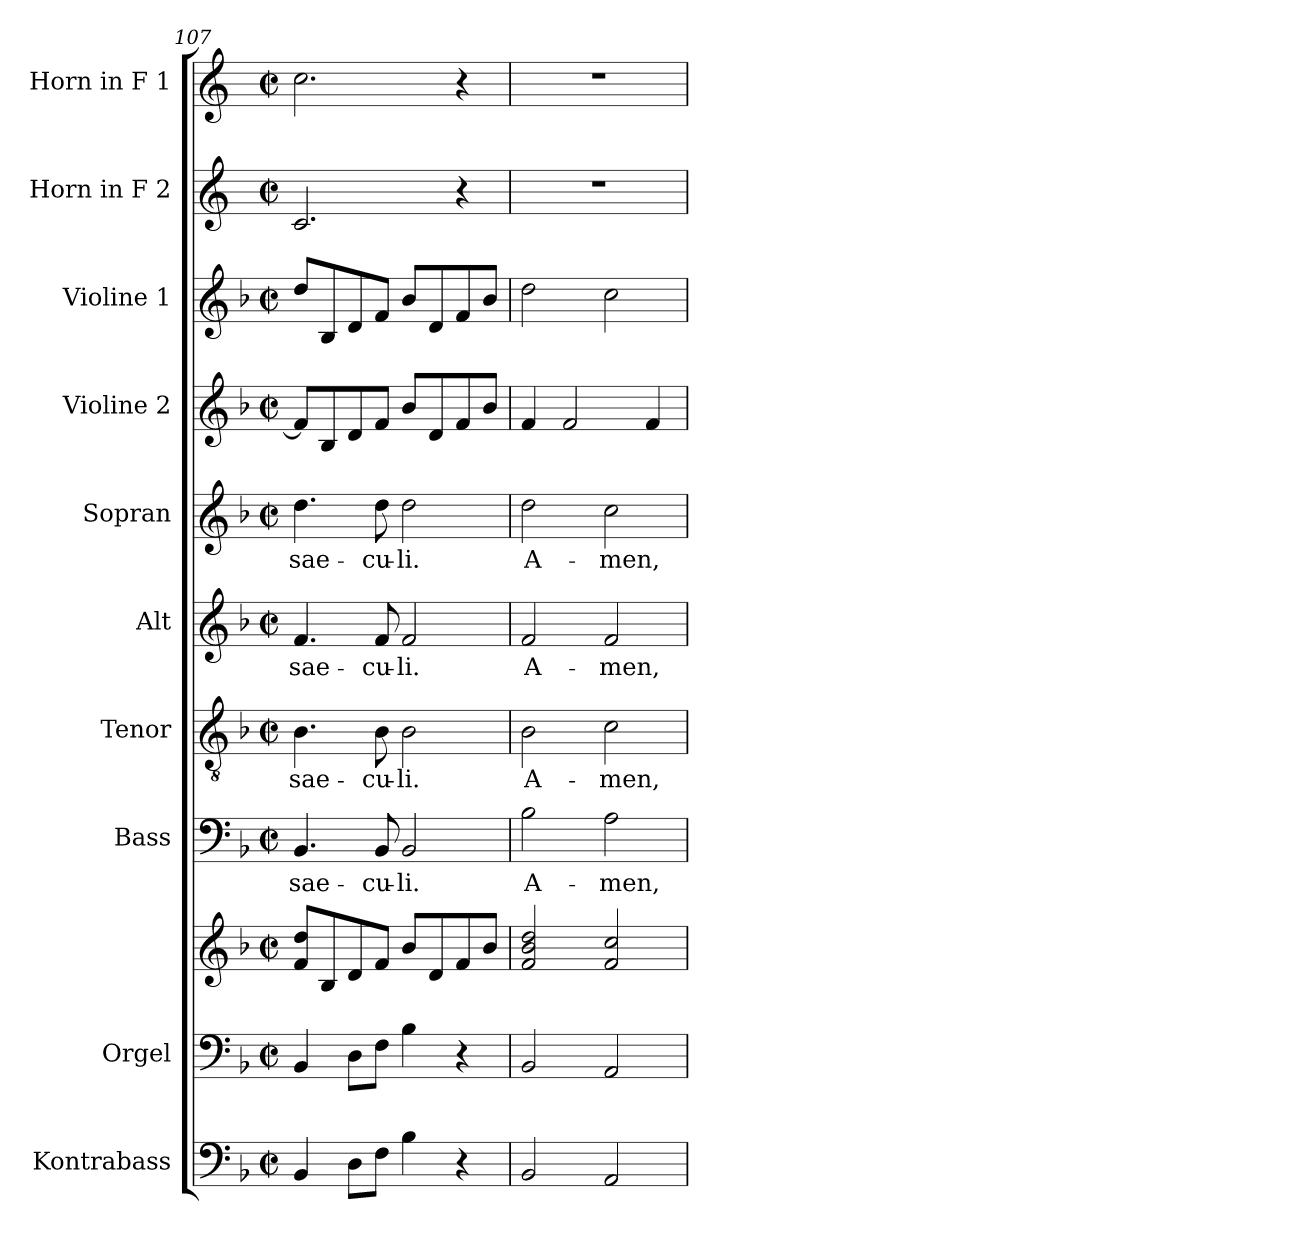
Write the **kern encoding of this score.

**kern	**kern	**kern	**kern	**text	**kern	**text	**kern	**text	**kern	**text	**kern	**kern	**kern	**kern
*part10	*part9	*part9	*part8	*part8	*part7	*part7	*part6	*part6	*part5	*part5	*part4	*part3	*part2	*part1
*staff11	*staff10	*staff9	*staff8	*staff8	*staff7	*staff7	*staff6	*staff6	*staff5	*staff5	*staff4	*staff3	*staff2	*staff1
*I"Kontrabass	*I"Orgel	*	*I"Bass	*	*I"Tenor	*	*I"Alt	*	*I"Sopran	*	*I"Violine 2	*I"Violine 1	*I"Horn in F 2	*I"Horn in F 1
*I'Kb.	*	*	*I'B.	*	*I'T.	*	*I'A.	*	*I'S.	*	*I'Vl. 2	*I'Vl. 1	*	*
*clefF4	*clefF4	*clefG2	*clefF4	*	*clefGv2	*	*clefG2	*	*clefG2	*	*clefG2	*clefG2	*clefG2	*clefG2
*ITrd7c12	*	*	*	*	*	*	*	*	*	*	*	*	*ITrd4c7	*ITrd4c7
*k[b-]	*k[b-]	*k[b-]	*k[b-]	*	*k[b-]	*	*k[b-]	*	*k[b-]	*	*k[b-]	*k[b-]	*k[b-]	*k[b-]
*F:	*F:	*F:	*F:	*	*F:	*	*F:	*	*F:	*	*F:	*F:	*F:	*F:
*M2/2	*M2/2	*M2/2	*M2/2	*	*M2/2	*	*M2/2	*	*M2/2	*	*M2/2	*M2/2	*M2/2	*M2/2
*met(c|)	*met(c|)	*met(c|)	*met(c|)	*	*met(c|)	*	*met(c|)	*	*met(c|)	*	*met(c|)	*met(c|)	*met(c|)	*met(c|)
=107	=107	=107	=107	=107	=107	=107	=107	=107	=107	=107	=107	=107	=107	=107
!	!	!	!	!LO:LY:b	!	!LO:LY:b	!	!LO:LY:b	!	!LO:LY:b	!	!	!	!
4BBB-/	4BB-/	8f/ 8dd/L	4.BB-/	sae-	4.B-\	sae-	4.f/	sae-	4.dd\	sae-	8f/L]	8dd/L	2.F/	2.f\
.	.	8B-/	.	.	.	.	.	.	.	.	8B-/	8B-/	.	.
8DD\L	8D\L	8d/	.	.	.	.	.	.	.	.	8d/	8d/	.	.
!	!	!	!	!LO:LY:b	!	!LO:LY:b	!	!LO:LY:b	!	!LO:LY:b	!	!	!	!
8FF\J	8F\J	8f/J	8BB-/	-cu-	8B-\	-cu-	8f/	-cu-	8dd\	-cu-	8f/J	8f/J	.	.
!	!	!	!	!LO:LY:b	!	!LO:LY:b	!	!LO:LY:b	!	!LO:LY:b	!	!	!	!
4BB-\	4B-\	8b-/L	2BB-/	-li.	2B-\	-li.	2f/	-li.	2dd\	-li.	8b-/L	8b-/L	.	.
.	.	8d/	.	.	.	.	.	.	.	.	8d/	8d/	.	.
4r	4r	8f/	.	.	.	.	.	.	.	.	8f/	8f/	4r	4r
.	.	8b-/J	.	.	.	.	.	.	.	.	8b-/J	8b-/J	.	.
=108	=108	=108	=108	=108	=108	=108	=108	=108	=108	=108	=108	=108	=108	=108
!	!	!	!	!LO:LY:b	!	!LO:LY:b	!	!LO:LY:b	!	!LO:LY:b	!	!	!	!
2BBB-/	2BB-/	2f/ 2b-/ 2dd/	2B-\	A-	2B-\	A-	2f/	A-	2dd\	A-	4f/	2dd\	1r	1r
.	.	.	.	.	.	.	.	.	.	.	2f/	.	.	.
!	!	!	!	!LO:LY:b	!	!LO:LY:b	!	!LO:LY:b	!	!LO:LY:b	!	!	!	!
2AAA/	2AA/	2f/ 2cc/	2A\	-men,	2c\	-men,	2f/	-men,	2cc\	-men,	.	2cc\	.	.
.	.	.	.	.	.	.	.	.	.	.	4f/	.	.	.
=	=	=	=	=	=	=	=	=	=	=	=	=	=	=
*-	*-	*-	*-	*-	*-	*-	*-	*-	*-	*-	*-	*-	*-	*-
